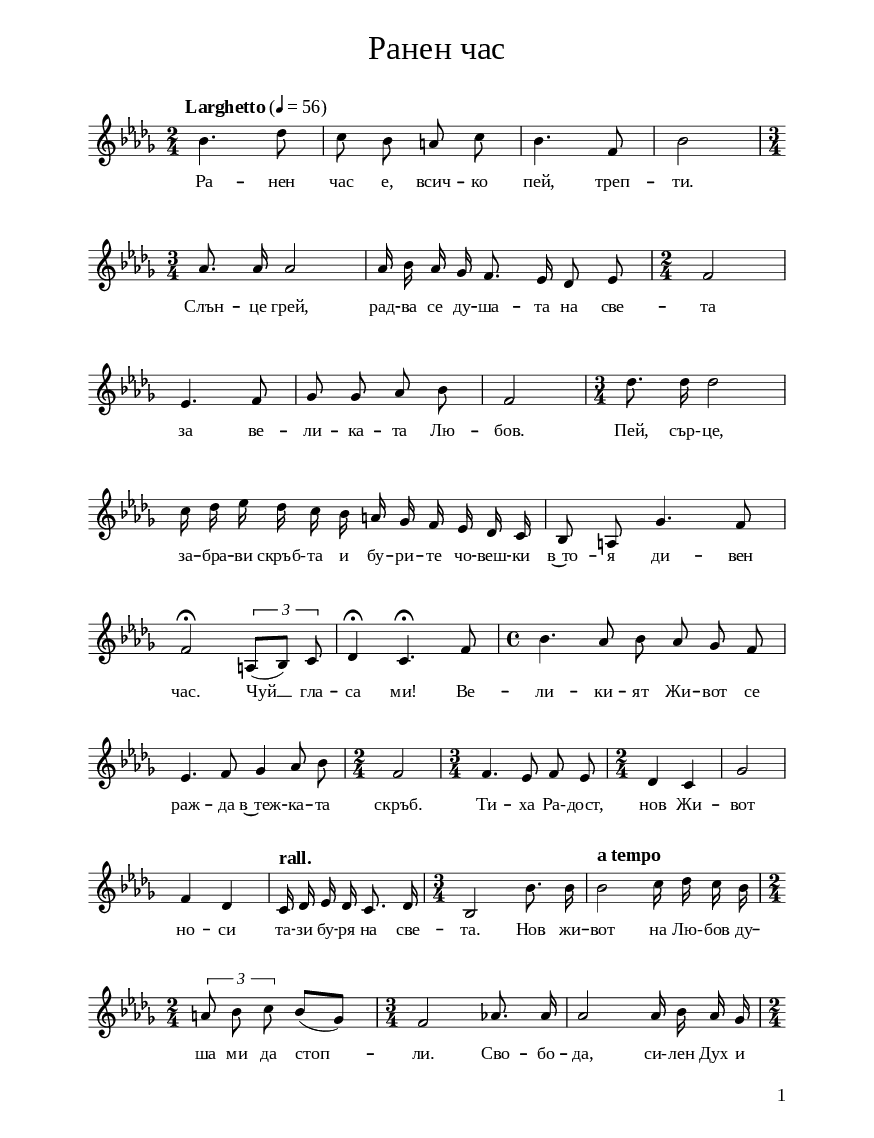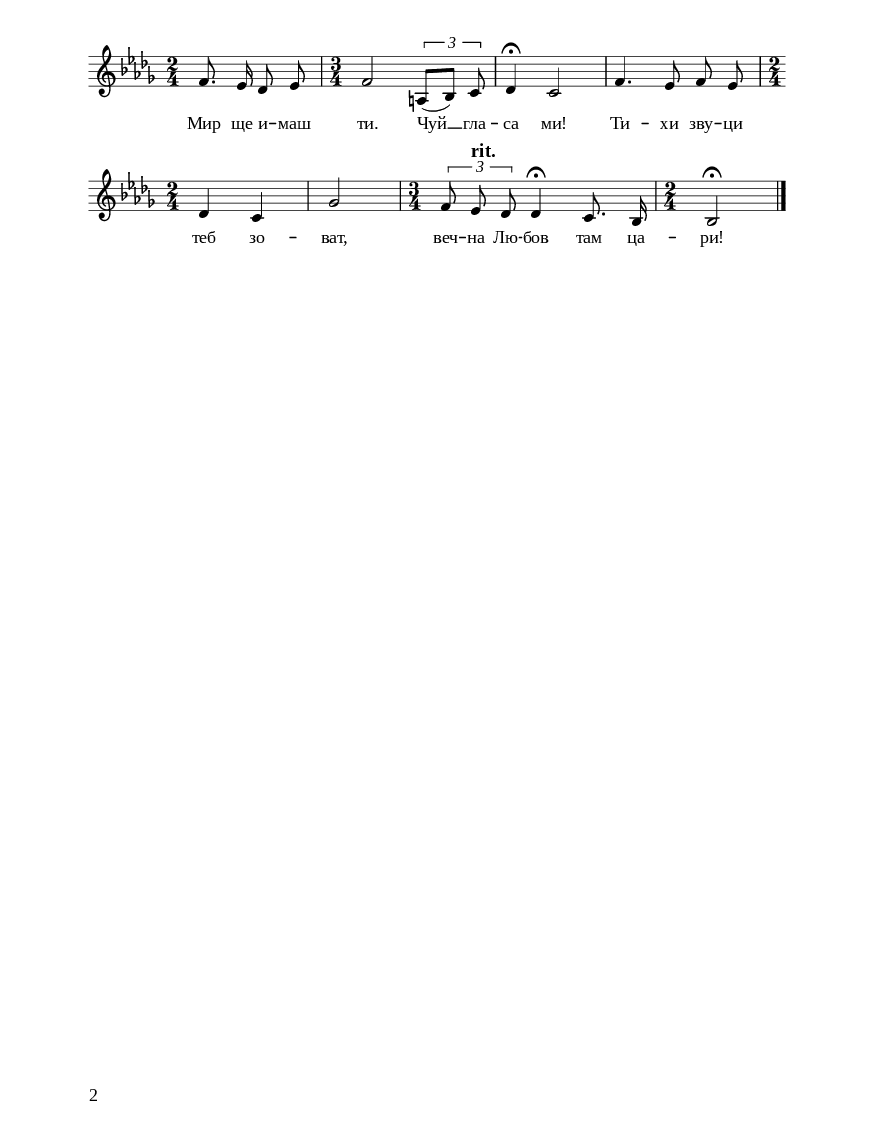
\version "2.24.2"

\include "include/globals.ily"

\bookpart {
  \label #'ref121
  \tocItem \markup "Ранен час – Ranen čas"
  \include "include/bookpart-paper.ily"
  \score {
    \include "include/score-layout.ily"


    \new Voice \relative c' {
      \clef treble
      \key bes \minor
      \time 2/4
      \tempoFunc "Larghetto" 4 "56"
      \autoBeamOff

      bes'4.  des8 | % 2
      c8  bes8  a8  c8 | % 3
      bes4.  f8 | % 4
      bes2 \break | % 5
      \time 3/4  | % 5
      as8.  as16  as2 | % 6
      as16  bes16  as16  ges16
      f8.  es16  des8  es8 | % 7
      \time 2/4  | % 7
      f2 \break | % 8
      es4.  f8 | % 9
      ges8  ges8  as8 bes8 |
      \barNumberCheck #10
      f2 | % 11
      \time 3/4  | % 11
      des'8.  des16  des2 \break | % 12
      c16  des16  es16  des16
      c16  bes16  a16  ges16
      f16  es16  des16  c16 | % 13
      bes8  a8  ges'4.  f8 \break | % 14
      f2 ^\fermata
      \tuplet 3/2 {   a,8 ( [  bes8 ) ]  c8 }
      | % 15
      des4 ^\fermata  c4. ^\fermata  f8 | % 16
      \time 4/4  | % 16
      bes4.  as8  bes8  as8
      ges8  f8 \break | % 17
      es4.  f8  ges4  as8  bes8
      | % 18
      \time 2/4  | % 18
      f2 | % 19
      \time 3/4  | % 19
      f4.  es8  f8  es8 |
      \time 2/4  |
      des4  c4  | % 21
      ges'2 \break | % 22
      f4  des4 | % 23
      \tempo "rall." c16  des16  es16
      des16  c8.  des16 | % 24
      \time 3/4 bes2  % 25
      bes'8.  bes16 |
      \tempo "a tempo" bes2 % 26
      c16  des16  c16  bes16 |
      \time 2/4
      \tupletUp \tuplet 3/2 {a8  bes8  c8 }
      bes8 ( [  ges8 ) ] | % 27
      \time 3/4 f2 aes!8.  as16 | % 28
      as2  as16  bes16  as16
      ges16 \break | % 29
      \time 2/4  | % 29
      f8.  es16  des8  es8 |
      \time 3/4  | f2
      \tuplet 3/2 {a,8 ( [  bes8 ) ]  c8 }
      | % 31
      des4 ^\fermata  c2 | % 32
      f4.  es8  f8  es8 \break | % 33
      \time 2/4  | % 33
      des4  c4 | % 34
      ges'2 | % 35
      \time 3/4  | % 35
      \tuplet 3/2 { f8 \tempo "rit.               " es des } des4 \fermata  c8. bes16 | \time 2/4 bes2 \fermata \bar "|." \break
    }

    \addlyrics {
      Ра -- нен час е, всич -- ко пей,
      треп -- ти. Слън -- це грей, рад --
      ва се ду -- ша -- та на све -- та
      за ве -- ли -- ка -- та Лю -- бов.
      Пей, "сър-" -- це, за -- бра -- ви
      "скръб-" -- та и бу -- ри -- те чо --
      веш -- ки в~то -- я ди -- вен час.
      Чуй __  гла -- са ми! Ве -- ли --
      ки -- ят Жи -- вот се раж -- да
      в~теж -- ка -- та скръб. Ти -- ха
      "Ра-" -- дост, нов Жи -- вот но -- си
      та -- зи бу -- ря на све -- та.
      Нов жи -- вот на "Лю-" -- бов ду --
      ша ми да стоп -- ли. Сво -- бо
      -- да, "си-" -- лен Дух и Мир ще и --
      маш ти. Чуй __  гла -- са ми!
      Ти -- хи зву -- ци теб зо -- ват,
      веч -- на Лю -- бов там ца -- ри!}

        \header {
          title = \titleFunc "Ранен час" "Ranen čas"
        }

        \midi{}

      } % score



      % include foreign translation(s) of the song
      

    } % bookpart
